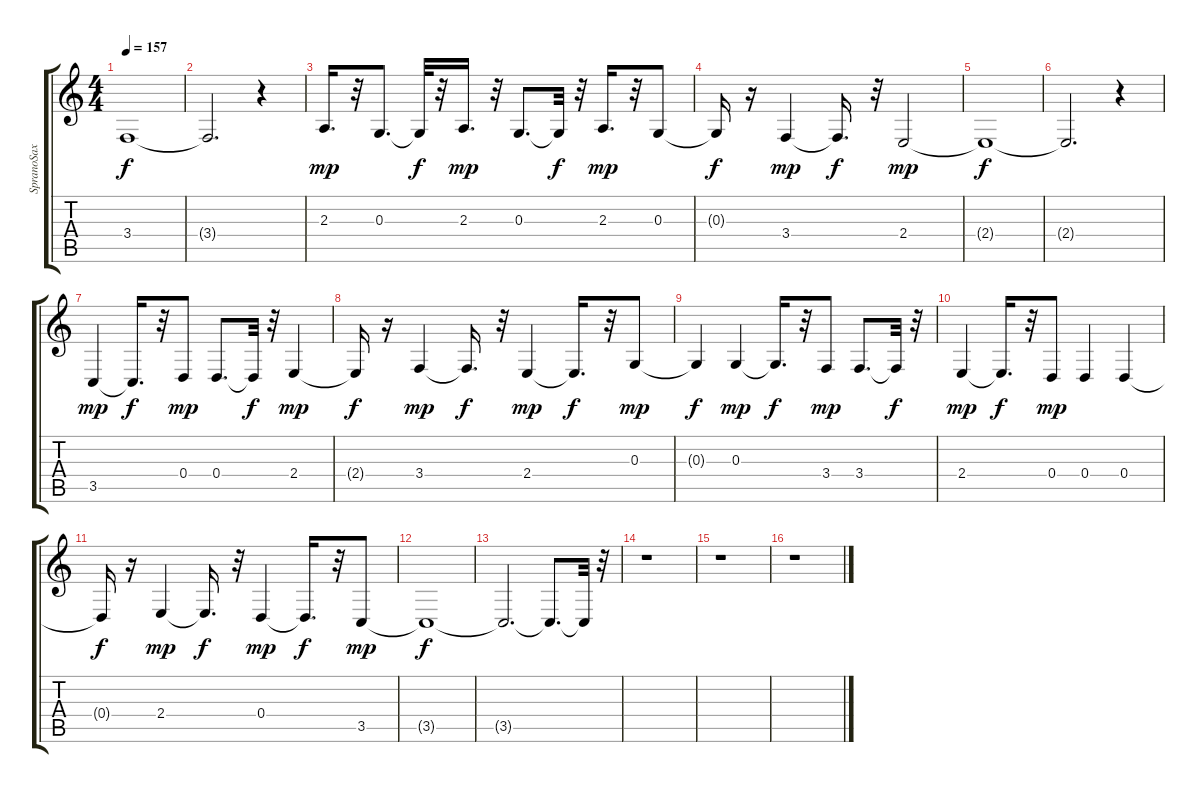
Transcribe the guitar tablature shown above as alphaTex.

\track ("SpranoSax           " "SpranoSax ") {instrument sopranosax}
\staff {score tabs}
\tuning (E4 B3 G3 D3 A2 E2) {hide}
\ts (4 4)
\tempo 157
\clef g2
\ks c
3.4{t}.1{dy f} |
3.4{t}.2{d} r.4 |
2.3.16{d dy mp volume 13} r.32 0.3.8{d} 0.3{t}.32{dy f} r.32 2.3.16{d dy mp} r.32 0.3.8{d} 0.3{t}.32{dy f} r.32 2.3.16{d dy mp} r.32 0.3.8 |
0.3{t}.16{dy f} r.16 3.4.4{dy mp} 3.4{t}.16{d dy f} r.32 2.4.2{dy mp} |
2.4{t}.1{dy f} |
2.4{t}.2{d} r.4 |
3.5.4{dy mp volume 13} 3.5{t}.16{d dy f} r.32 0.4.8{dy mp} 0.4.8{d} 0.4{t}.32{dy f} r.32 2.4.4{dy mp} |
2.4{t}.16{dy f} r.16 3.4.4{dy mp} 3.4{t}.16{d dy f} r.32 2.4.4{dy mp} 2.4{t}.16{d dy f} r.32 0.3.8{dy mp} |
0.3{t}.4{dy f} 0.3.4{dy mp} 0.3{t}.16{d dy f} r.32 3.4.8{dy mp} 3.4.8{d} 3.4{t}.32{dy f} r.32 |
2.4.4{dy mp} 2.4{t}.16{d dy f} r.32 0.4.8{dy mp} 0.4.4 0.4.4 |
0.4{t}.16{dy f} r.16 2.4.4{dy mp} 2.4{t}.16{d dy f} r.32 0.4.4{dy mp} 0.4{t}.16{d dy f} r.32 3.5.8{dy mp} |
3.5{t}.1{dy f} |
3.5{t}.2{d} 3.5{t}.8{d} 3.5{t}.32 r.32 |
r.1 |
r.1 |
r.1
